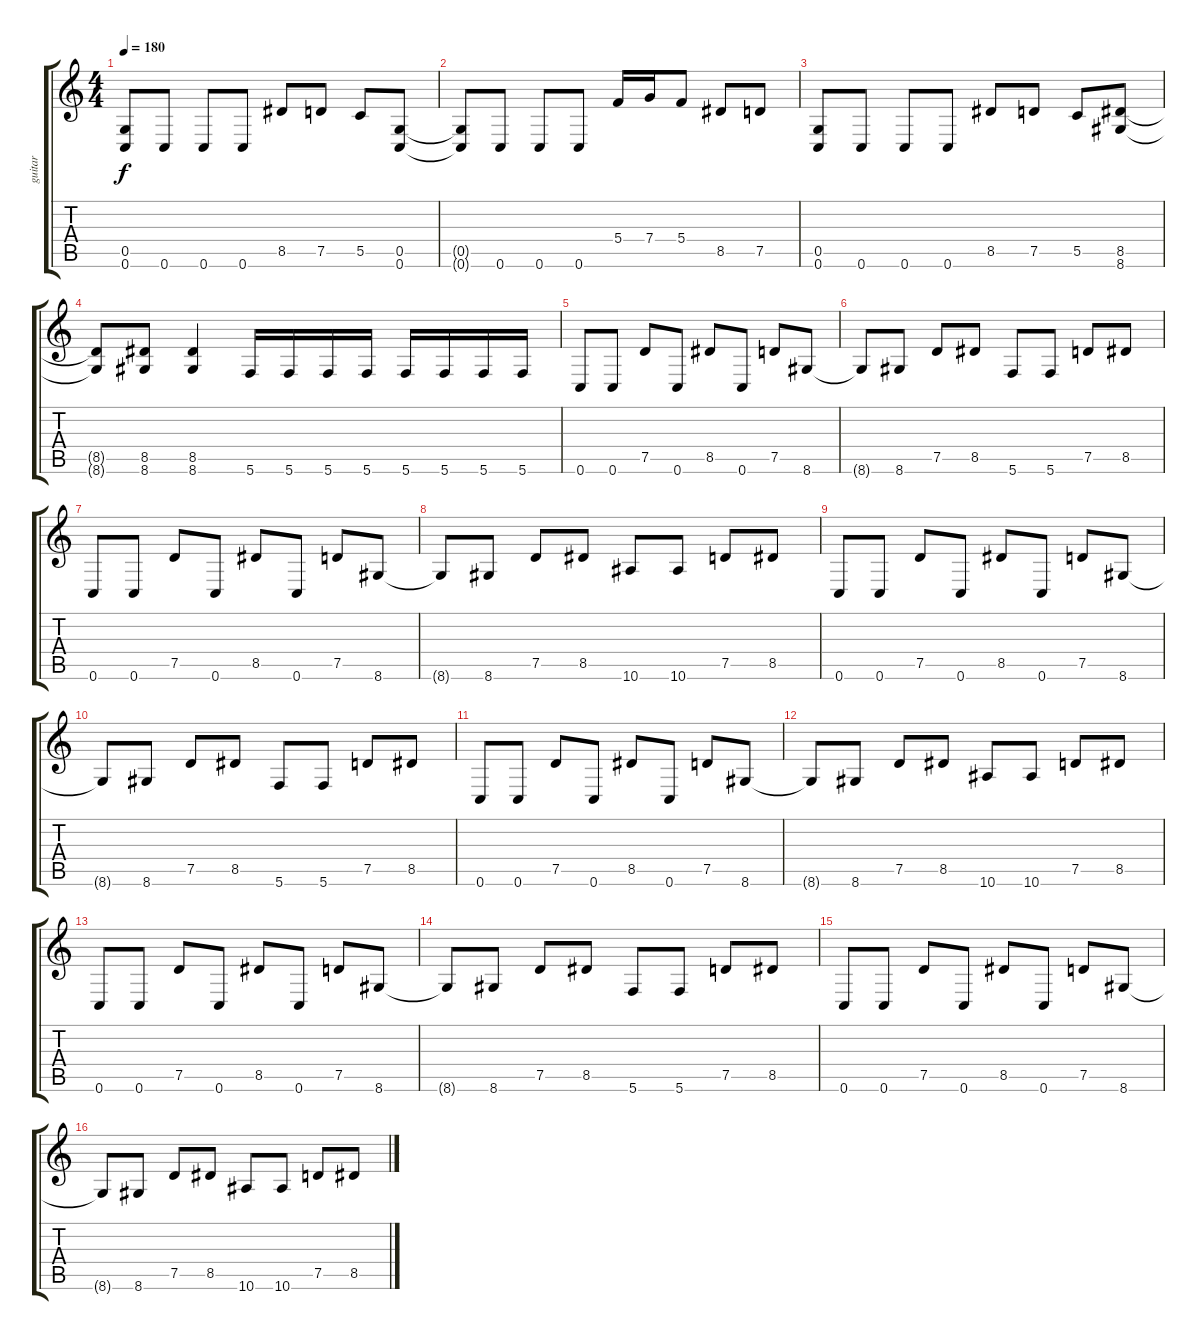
\track ("guitar" "guitar") {instrument distortionguitar}
\staff {score tabs}
\tuning (D4 A3 F3 C3 G2 C2) {hide}
\ts (4 4)
\tempo 180
\clef g2
\ks c
(0.5 0.6).8{dy f} 0.6.8 0.6.8 0.6.8 8.5.8 7.5.8 5.5.8 (0.5 0.6).8 |
(0.5{t} 0.6{t}).8 0.6.8 0.6.8 0.6.8 5.4.16 7.4.16 5.4.8 8.5.8 7.5.8 |
(0.5 0.6).8 0.6.8 0.6.8 0.6.8 8.5.8 7.5.8 5.5.8 (8.5 8.6).8 |
(8.5{t} 8.6{t}).8 (8.5 8.6).8 (8.5 8.6).4 5.6.16 5.6.16 5.6.16 5.6.16 5.6.16 5.6.16 5.6.16 5.6.16 |
0.6.8 0.6.8 7.5.8 0.6.8 8.5.8 0.6.8 7.5.8 8.6.8 |
8.6{t}.8 8.6.8 7.5.8 8.5.8 5.6.8 5.6.8 7.5.8 8.5.8 |
0.6.8 0.6.8 7.5.8 0.6.8 8.5.8 0.6.8 7.5.8 8.6.8 |
8.6{t}.8 8.6.8 7.5.8 8.5.8 10.6.8 10.6.8 7.5.8 8.5.8 |
0.6.8 0.6.8 7.5.8 0.6.8 8.5.8 0.6.8 7.5.8 8.6.8 |
8.6{t}.8 8.6.8 7.5.8 8.5.8 5.6.8 5.6.8 7.5.8 8.5.8 |
0.6.8 0.6.8 7.5.8 0.6.8 8.5.8 0.6.8 7.5.8 8.6.8 |
8.6{t}.8 8.6.8 7.5.8 8.5.8 10.6.8 10.6.8 7.5.8 8.5.8 |
0.6.8 0.6.8 7.5.8 0.6.8 8.5.8 0.6.8 7.5.8 8.6.8 |
8.6{t}.8 8.6.8 7.5.8 8.5.8 5.6.8 5.6.8 7.5.8 8.5.8 |
0.6.8 0.6.8 7.5.8 0.6.8 8.5.8 0.6.8 7.5.8 8.6.8 |
8.6{t}.8 8.6.8 7.5.8 8.5.8 10.6.8 10.6.8 7.5.8 8.5.8
